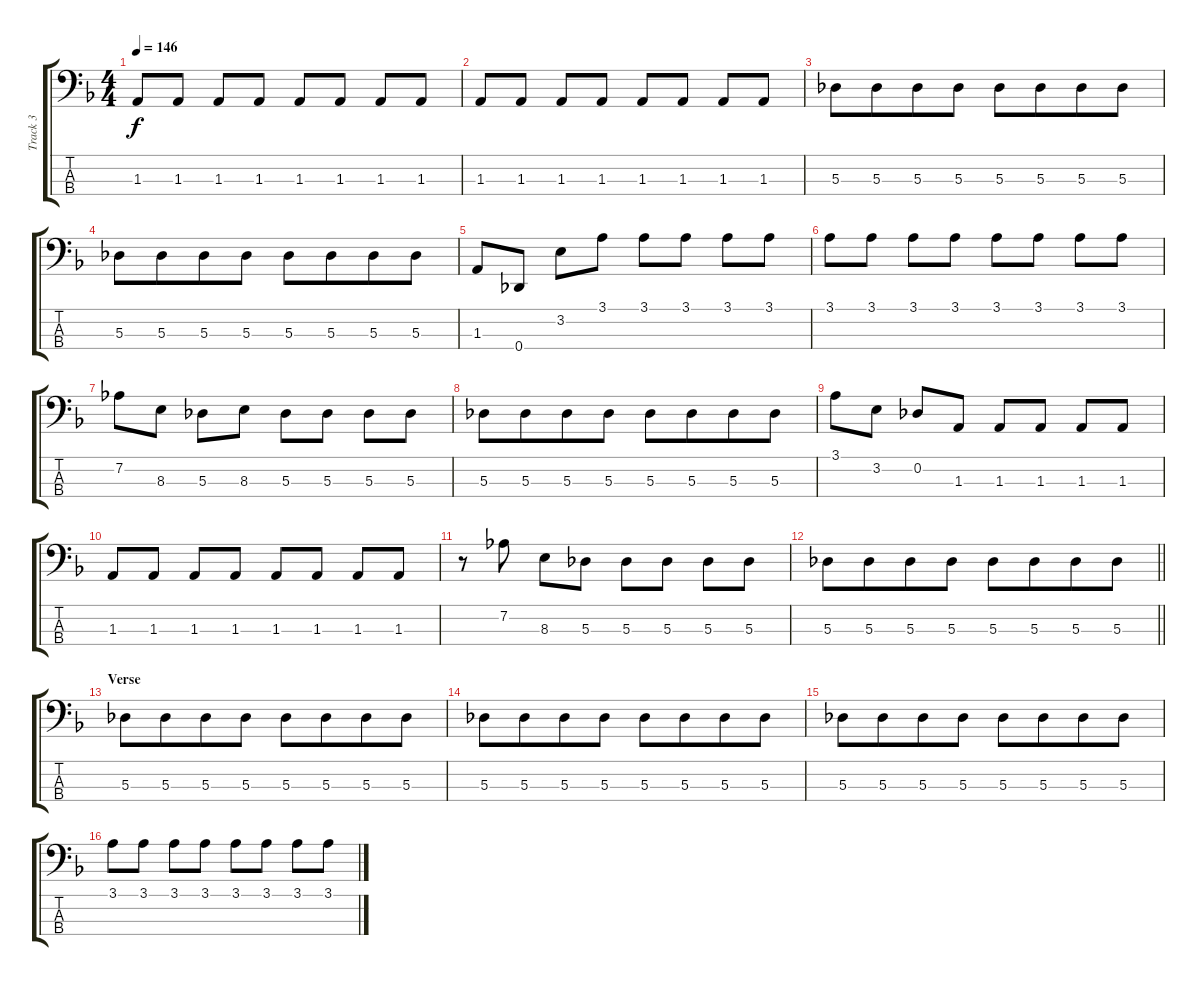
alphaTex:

\track ("Track 3" "Track 3") {instrument electricbasspick}
\staff {score tabs}
\tuning (Gb2 Db2 Ab1 Db1) {hide}
\ts (4 4)
\tempo 146
\clef f4
\ks f
1.3.8{dy f} 1.3.8 1.3.8 1.3.8 1.3.8 1.3.8 1.3.8 1.3.8 |
1.3.8 1.3.8 1.3.8 1.3.8 1.3.8 1.3.8 1.3.8 1.3.8 |
5.3.8 5.3.8{beam merge} 5.3.8 5.3.8 5.3.8 5.3.8{beam merge} 5.3.8 5.3.8 |
5.3.8 5.3.8{beam merge} 5.3.8 5.3.8 5.3.8 5.3.8{beam merge} 5.3.8 5.3.8 |
1.3.8 0.4.8 3.2.8 3.1.8 3.1.8 3.1.8 3.1.8 3.1.8 |
3.1.8 3.1.8 3.1.8 3.1.8 3.1.8 3.1.8 3.1.8 3.1.8 |
7.2.8 8.3.8 5.3.8 8.3.8 5.3.8 5.3.8 5.3.8 5.3.8 |
5.3.8 5.3.8{beam merge} 5.3.8 5.3.8 5.3.8 5.3.8{beam merge} 5.3.8 5.3.8 |
3.1.8 3.2.8 0.2.8 1.3.8 1.3.8 1.3.8 1.3.8 1.3.8 |
1.3.8 1.3.8 1.3.8 1.3.8 1.3.8 1.3.8 1.3.8 1.3.8 |
r.8 7.2.8 8.3.8 5.3.8 5.3.8 5.3.8 5.3.8 5.3.8 |
\barLineRight lightlight
5.3.8 5.3.8{beam merge} 5.3.8 5.3.8 5.3.8 5.3.8{beam merge} 5.3.8 5.3.8 |
\section ("" "Verse")
5.3.8 5.3.8{beam merge} 5.3.8 5.3.8 5.3.8 5.3.8{beam merge} 5.3.8 5.3.8 |
5.3.8 5.3.8{beam merge} 5.3.8 5.3.8 5.3.8 5.3.8{beam merge} 5.3.8 5.3.8 |
5.3.8 5.3.8{beam merge} 5.3.8 5.3.8 5.3.8 5.3.8{beam merge} 5.3.8 5.3.8 |
3.1.8 3.1.8 3.1.8 3.1.8 3.1.8 3.1.8 3.1.8 3.1.8
